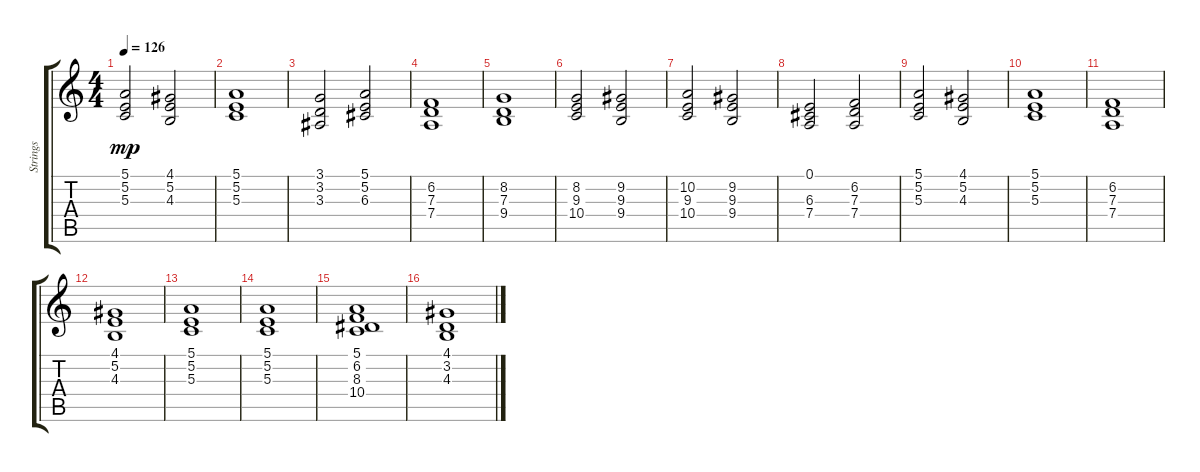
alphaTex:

\track ("Strings" "Strings") {instrument stringensemble1}
\staff {score tabs}
\tuning (E4 B3 G3 D3 A2 E2) {hide}
\ts (4 4)
\tempo 126
\clef g2
\ks c
(5.1 5.2 5.3).2{dy mp} (4.1 5.2 4.3).2 |
(5.1 5.2 5.3).1 |
(3.1 3.2 3.3).2 (5.1 5.2 6.3).2 |
(6.2 7.3 7.4).1 |
(8.2 7.3 9.4).1 |
(8.2 9.3 10.4).2 (9.2 9.3 9.4).2 |
(10.2 9.3 10.4).2 (9.2 9.3 9.4).2 |
(0.1 6.3 7.4).2 (6.2 7.3 7.4).2 |
(5.1 5.2 5.3).2 (4.1 5.2 4.3).2 |
(5.1 5.2 5.3).1 |
(6.2 7.3 7.4).1 |
(4.1 5.2 4.3).1 |
(5.1 5.2 5.3).1 |
(5.1 5.2 5.3).1 |
(5.1 6.2 8.3 10.4).1 |
(4.1 3.2 4.3).1
